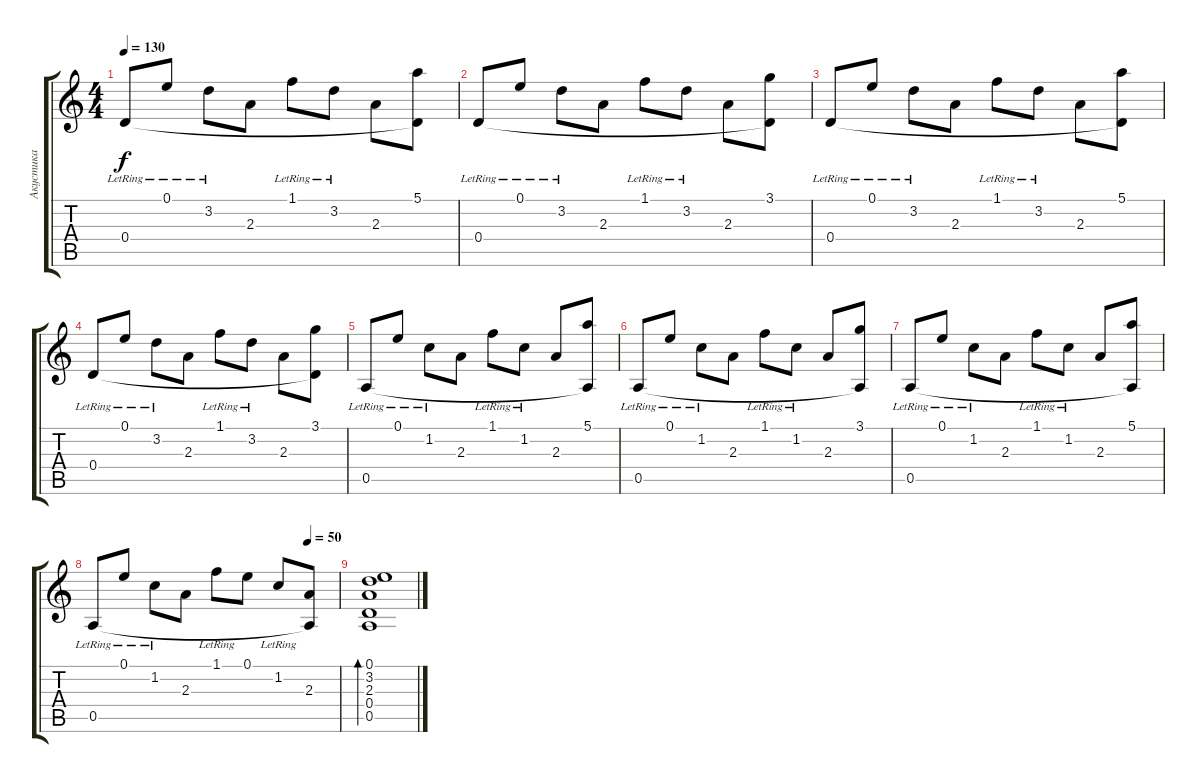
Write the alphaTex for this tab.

\track ("Акустика" "Акустика") {instrument acousticguitarnylon}
\staff {score tabs}
\tuning (E4 B3 G3 D3 A2 E2) {hide}
\ts (4 4)
\tempo 130
\clef g2
\ks c
0.4{lr}.8{dy f} 0.1{lr}.8 3.2{lr}.8 2.3.8 1.1{lr}.8 3.2{lr}.8 2.3.8 (5.1 0.4{t}).8 |
0.4{lr}.8 0.1{lr}.8 3.2{lr}.8 2.3.8 1.1{lr}.8 3.2{lr}.8 2.3.8 (3.1 0.4{t}).8 |
0.4{lr}.8 0.1{lr}.8 3.2{lr}.8 2.3.8 1.1{lr}.8 3.2{lr}.8 2.3.8 (5.1 0.4{t}).8 |
0.4{lr}.8 0.1{lr}.8 3.2{lr}.8 2.3.8 1.1{lr}.8 3.2{lr}.8 2.3.8 (3.1 0.4{t}).8 |
0.5{lr}.8 0.1{lr}.8 1.2{lr}.8 2.3.8 1.1{lr}.8 1.2{lr}.8 2.3.8 (5.1 0.5{t}).8 |
0.5{lr}.8 0.1{lr}.8 1.2{lr}.8 2.3.8 1.1{lr}.8 1.2{lr}.8 2.3.8 (3.1 0.5{t}).8 |
0.5{lr}.8 0.1{lr}.8 1.2{lr}.8 2.3.8 1.1{lr}.8 1.2{lr}.8 2.3.8 (5.1 0.5{t}).8 |
\tempo (50 0.875)
0.5{lr}.8 0.1{lr}.8 1.2{lr}.8 2.3.8 1.1{lr}.8 0.1.8 1.2{lr}.8 (2.3 0.5{t}).8 |
(0.1 3.2 2.3 0.4 0.5).1{bd 120}
